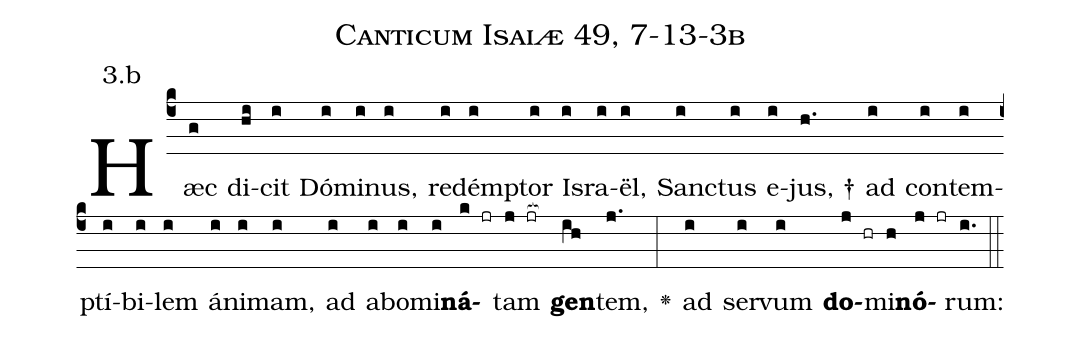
name: Canticum Isaiæ 49, 7-13-3b;
annotation: 3.b;
%%
(c4)Hæc(g) di(hi)cit(i) Dó(i)mi(i)nus,(i) re(i)dém(i)ptor(i) Is(i)ra(i)ël,(i) San(i)ctus(i) e(i)jus, †(h.) ad(i) con(i)tem(i)ptí(i)bi(i)lem(i) á(i)ni(i)mam,(i) ad(i) a(i)bo(i)mi(i)<b>ná</b>(k jr)tam(j jr[ocb:1{]) <b>gen</b>(ih[ocb:0}])tem,(j.) <v>\greheightstar</v>(:) ad(i) ser(i)vum(i) <b>do</b>(j hr)mi(h)<b>nó</b>(j jr)rum:(i.) (::)


%E(i) u(i) o(j) u(h) a(j) e.(i.) (::)
